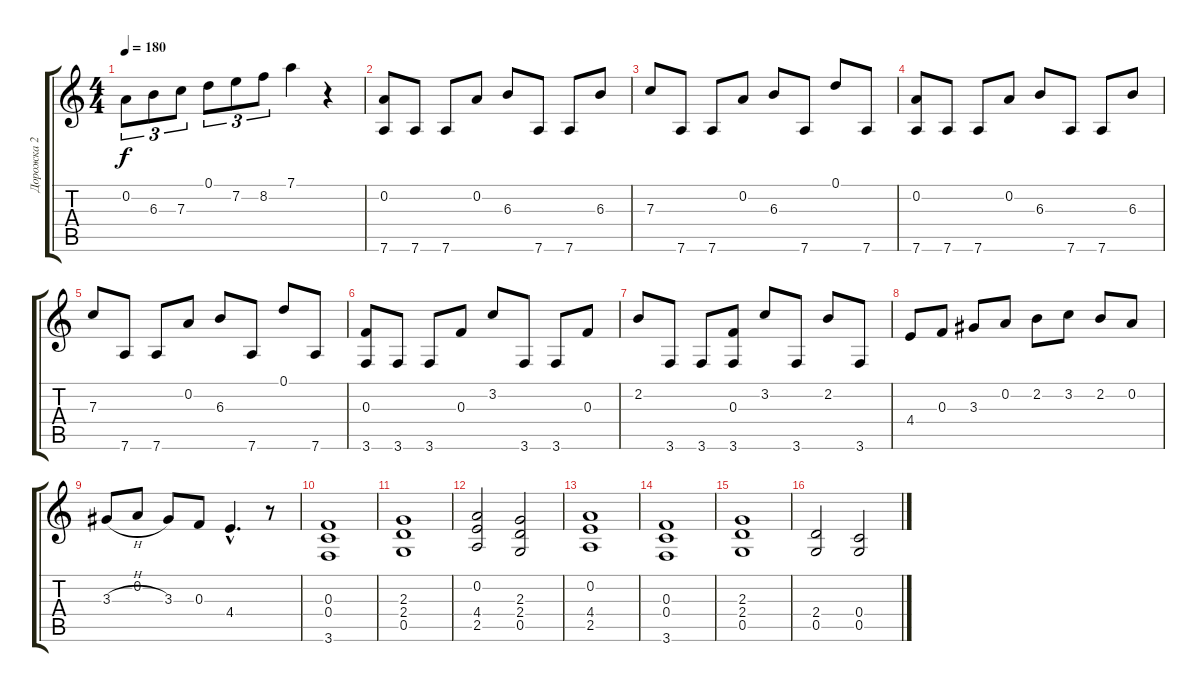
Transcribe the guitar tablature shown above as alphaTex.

\track ("Дорожка 2" "Дорожка 2") {instrument distortionguitar}
\staff {score tabs}
\tuning (D4 A3 F3 C3 G2 D2) {hide}
\ts (4 4)
\tempo 180
\clef g2
\ks c
0.2.8{tu (3 2) dy f} 6.3.8{tu (3 2)} 7.3.8{tu (3 2)} 0.1.8{tu (3 2)} 7.2.8{tu (3 2)} 8.2.8{tu (3 2)} 7.1.4 r.4 |
(0.2 7.6).8 7.6.8 7.6.8 0.2.8 6.3.8 7.6.8 7.6.8 6.3.8 |
7.3.8 7.6.8 7.6.8 0.2.8 6.3.8 7.6.8 0.1.8 7.6.8 |
(0.2 7.6).8 7.6.8 7.6.8 0.2.8 6.3.8 7.6.8 7.6.8 6.3.8 |
7.3.8 7.6.8 7.6.8 0.2.8 6.3.8 7.6.8 0.1.8 7.6.8 |
(0.3 3.6).8 3.6.8 3.6.8 0.3.8 3.2.8 3.6.8 3.6.8 0.3.8 |
2.2.8 3.6.8 3.6.8 (0.3 3.6).8 3.2.8 3.6.8 2.2.8 3.6.8 |
4.4.8 0.3.8 3.3.8 0.2.8 2.2.8 3.2.8 2.2.8 0.2.8 |
3.3{h}.8 0.2.8 3.3.8 0.3.8 4.4{hac}.4{d} r.8 |
(0.3 0.4 3.6).1 |
(2.3 2.4 0.5).1 |
(0.2 4.4 2.5).2 (2.3 2.4 0.5).2 |
(0.2 4.4 2.5).1 |
(0.3 0.4 3.6).1 |
(2.3 2.4 0.5).1 |
(2.4 0.5).2 (0.4 0.5).2
